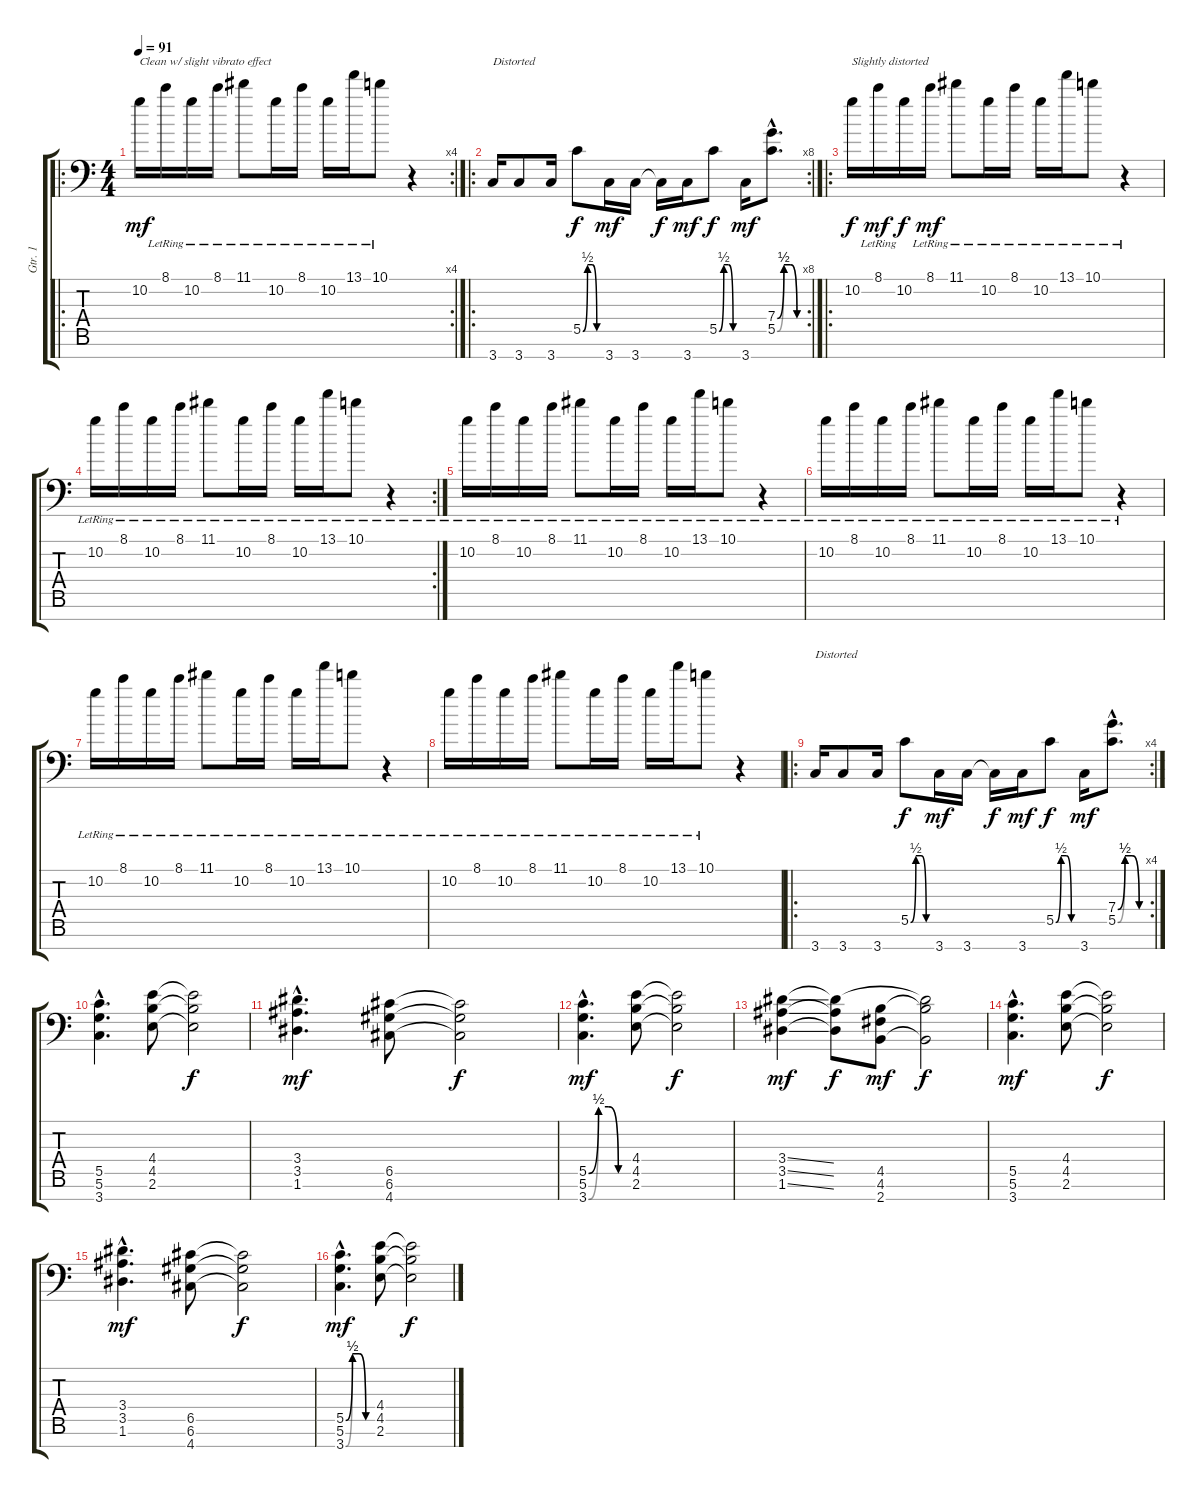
\track ("Gtr. 1" "Gtr. 1") {instrument distortionguitar}
\staff {score tabs}
\tuning (E4 A3 F3 C3 G2 D2 A1) {hide}
\ro
\rc 4
\ts (4 4)
\tempo 91
\clef f4
\ks c
10.2.16{txt "Clean w/ slight vibrato effect" dy mf instrument electricguitarclean} 8.1{lr}.16 10.2{lr}.16 8.1{lr}.16 11.1{lr}.8 10.2{lr}.16 8.1{lr}.16 10.2{lr}.16 13.1{lr}.16 10.1{lr}.8 r.4 |
\ro
\rc 8
3.7.16{txt "Distorted" instrument distortionguitar} 3.7.8 3.7.16 5.5{be (custom 0 0 15 2 30 2 45 0 60 0)}.8{dy f} 3.7.16{dy mf} 3.7.16 3.7{t}.16{dy f} 3.7.16{dy mf} 5.5{be (custom 0 0 15 2 30 2 45 0 60 0)}.8{dy f} 3.7.16{dy mf} (7.4{be (custom 0 0 15 2 30 2 45 0 60 0) hac} 5.5{be (custom 0 0 15 2 30 2 45 0 60 0) hac}).8{d} |
\ro
10.2.16{txt "Slightly distorted" dy f instrument overdrivenguitar} 8.1{lr}.16{dy mf} 10.2.16{dy f} 8.1{lr}.16{dy mf} 11.1{lr}.8 10.2{lr}.16 8.1{lr}.16 10.2{lr}.16 13.1{lr}.16 10.1{lr}.8 r.4 |
\rc 2
10.2{lr}.16 8.1{lr}.16 10.2{lr}.16 8.1{lr}.16 11.1{lr}.8 10.2{lr}.16 8.1{lr}.16 10.2{lr}.16 13.1{lr}.16 10.1{lr}.8 r.4 |
10.2{lr}.16 8.1{lr}.16 10.2{lr}.16 8.1{lr}.16 11.1{lr}.8 10.2{lr}.16 8.1{lr}.16 10.2{lr}.16 13.1{lr}.16 10.1{lr}.8 r.4 |
10.2{lr}.16 8.1{lr}.16 10.2{lr}.16 8.1{lr}.16 11.1{lr}.8 10.2{lr}.16 8.1{lr}.16 10.2{lr}.16 13.1{lr}.16 10.1{lr}.8 r.4 |
10.2{lr}.16 8.1{lr}.16 10.2{lr}.16 8.1{lr}.16 11.1{lr}.8 10.2{lr}.16 8.1{lr}.16 10.2{lr}.16 13.1{lr}.16 10.1{lr}.8 r.4 |
10.2{lr}.16 8.1{lr}.16 10.2{lr}.16 8.1{lr}.16 11.1{lr}.8 10.2{lr}.16 8.1{lr}.16 10.2{lr}.16 13.1{lr}.16 10.1{lr}.8 r.4 |
\ro
\rc 4
3.7.16{txt "Distorted" instrument distortionguitar} 3.7.8 3.7.16 5.5{be (custom 0 0 15 2 30 2 45 0 60 0)}.8{dy f} 3.7.16{dy mf} 3.7.16 3.7{t}.16{dy f} 3.7.16{dy mf} 5.5{be (custom 0 0 15 2 30 2 45 0 60 0)}.8{dy f} 3.7.16{dy mf} (7.4{be (custom 0 0 15 2 30 2 45 0 60 0) hac} 5.5{be (custom 0 0 15 2 30 2 45 0 60 0) hac}).8{d} |
(5.5{hac} 5.6{hac} 3.7{hac}).4{d} (4.4 4.5 2.6).8 (4.4{t} 4.5{t} 2.6{t}).2{dy f} |
(3.4{hac} 3.5{hac} 1.6{hac}).4{d dy mf} (6.5 6.6 4.7).8 (6.5{t} 6.6{t} 4.7{t}).2{dy f} |
(5.5{be (custom 0 0 15 2 30 2 45 0 60 0) hac} 5.6{hac} 3.7{be (custom 0 0 15 2 30 2 45 0 60 0) hac}).4{d dy mf} (4.4 4.5 2.6).8 (4.4{t} 4.5{t} 2.6{t}).2{dy f} |
(3.4{ss} 3.5{ss} 1.6{ss}).4{dy mf} (3.4{t} 3.5{t} 1.6{t}).8{dy f} (4.5 4.6 2.7).8{dy mf} (3.4{t} 4.5{t} 2.7{t}).2{dy f} |
(5.5{hac} 5.6{hac} 3.7{hac}).4{d dy mf} (4.4 4.5 2.6).8 (4.4{t} 4.5{t} 2.6{t}).2{dy f} |
(3.4{hac} 3.5{hac} 1.6{hac}).4{d dy mf} (6.5 6.6 4.7).8 (6.5{t} 6.6{t} 4.7{t}).2{dy f} |
(5.5{be (custom 0 0 15 2 30 2 45 0 60 0) hac} 5.6{hac} 3.7{be (custom 0 0 15 2 30 2 45 0 60 0) hac}).4{d dy mf} (4.4 4.5 2.6).8 (4.4{t} 4.5{t} 2.6{t}).2{dy f}
